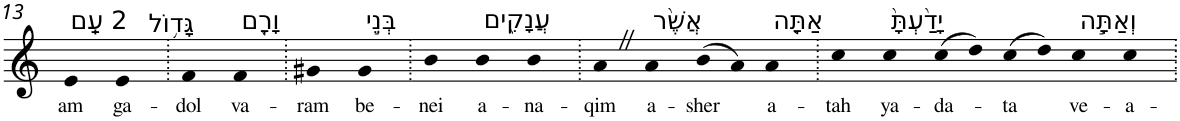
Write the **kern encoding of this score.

**kern	**text
*part1	*part1
*staff1	*staff1
*I"Piano	*
*I'Pno	*
!!LO:PB:g=z
*clefG2	*
*k[]	*
=13	=13
!LO:TX:a:t=2 עַֽם	!
!	!LO:LY:b
4e	am
!LO:TX:a:t=גָּד֥וֹל	!
!	!LO:LY:b
4e	ga-
=14.	=14.
!	!LO:LY:b
4f	-dol
!LO:TX:a:t=וָרָ֖ם	!
!	!LO:LY:b
4f	va-
=15.	=15.
!	!LO:LY:b
4g#X	-ram
!LO:TX:a:t=בְּנֵ֣י	!
!	!LO:LY:b
4g#	be-
=16.	=16.
!	!LO:LY:b
4b	-nei
!LO:TX:a:t=עֲנָקִ֑ים	!
!	!LO:LY:b
4b	a-
!	!LO:LY:b
4b	-na-
=17.	=17.
!	!LO:LY:b
4aZ	-qim
!LO:TX:a:t=אֲשֶׁ֨ר	!
!	!LO:LY:b
4a	a-
!	!LO:LY:b
(8b	-sher
8a)	.
!LO:TX:a:t=אַתָּ֤ה	!
!	!LO:LY:b
4a	a-
=18.	=18.
!	!LO:LY:b
4cc	-tah
!LO:TX:a:t=יָדַ֙עְתָּ֙	!
!	!LO:LY:b
4cc	ya-
!	!LO:LY:b
(8cc	-da-
8dd)	.
!	!LO:LY:b
(8cc	-ta
8dd)	.
!LO:TX:a:t=וְאַתָּ֣ה	!
!	!LO:LY:b
4cc	ve-
!	!LO:LY:b
4cc	-a-
=.	=.
*-	*-
